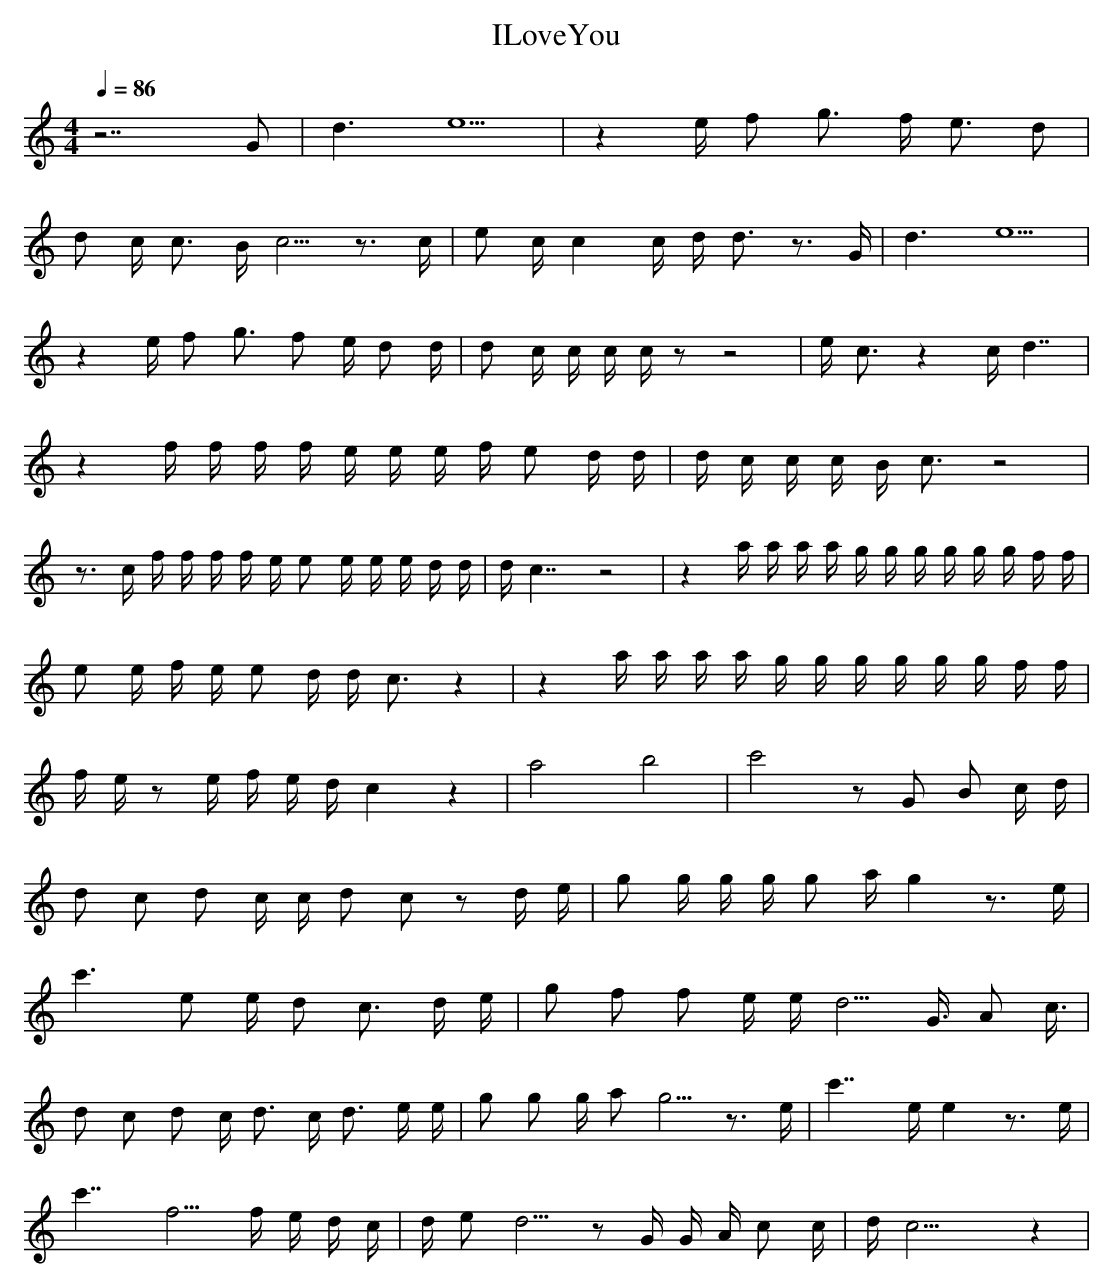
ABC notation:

X:1
T:ILoveYou
Q:1/4=86
M:4/4
L:1/16
K:C
z14 G2 |d6 e10 |z4 e f2 g3 f e3 d2 |
d2 c c3 B c5 z3 c |e2 c c4 c d d3 z3 G |d6 e10 |
z4 e f2 g3 f2 e d2 d |d2 c c c c z2 z8 |e c3 z4 c d7 |
z4 f f f f e e e f e2 d d |d c c c B c3 z8 |
z3 c f f f f e e2 e e e d d |d c7 z8 |z4 a a a a g g g g g g f f  |
e2 e f e e2 d d c3 z4 |z4 a a a a g g g g g g f f |
f e z2 e f e d c4 z4 |a8 b8 |c'8 z2 G2 B2 c d |
d2 c2 d2 c c d2 c2 z2 d e |g2 g g g g2 a g4 z3 e |
c'6 e2 e d2 c3 d e |g2 f2 f2 e e d5 G3/2 A2 c3/2 |
d2 c2 d2 c d3 c d3 e e |g2 g2 g a2 g5 z3 e |c'7 e e4 z3 e |
c'7 f5 f e d c |d e2 d5 z2 G G A c2 c |d c11 z4 |
